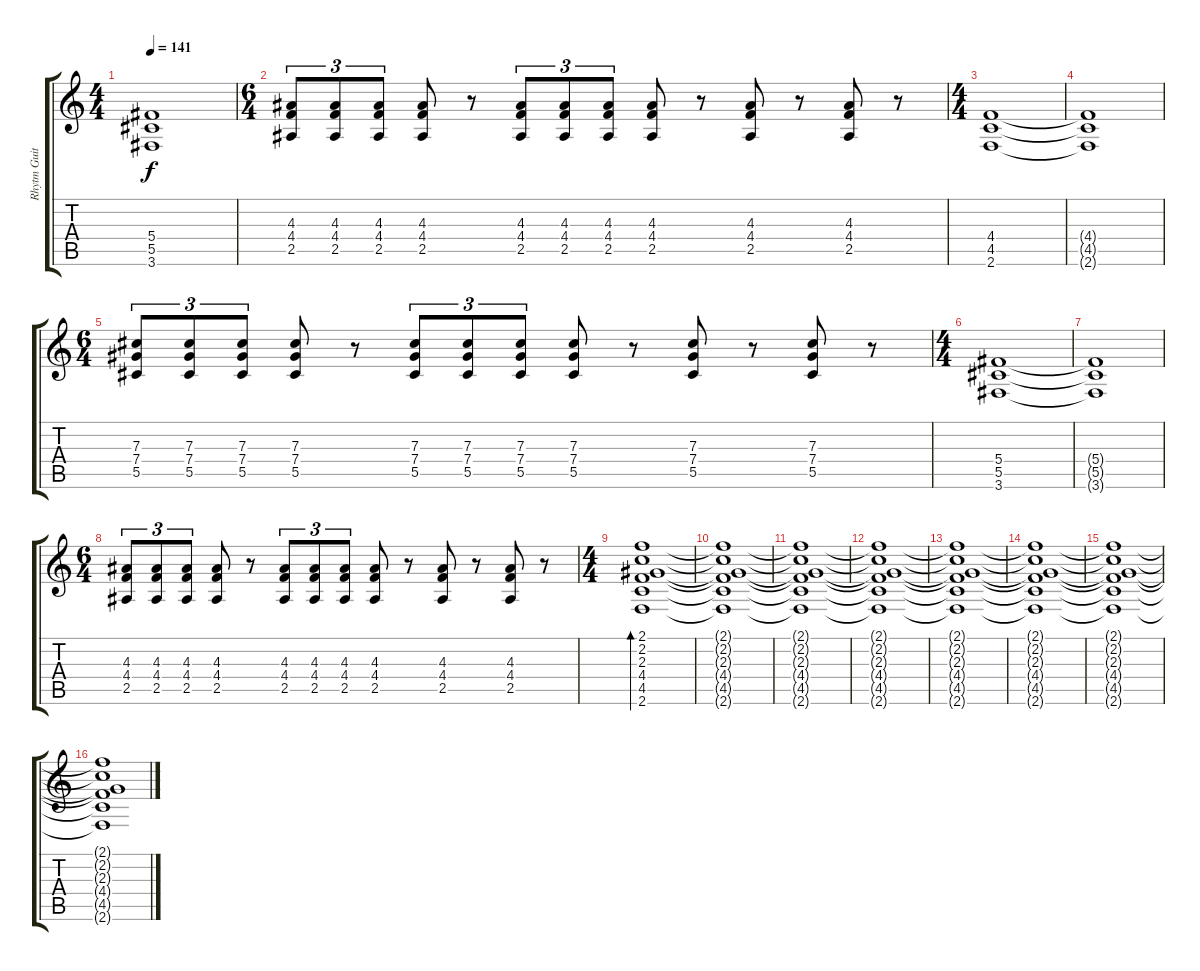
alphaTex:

\track ("Rhytm Guitar" "Rhytm Guit") {instrument distortionguitar}
\staff {score tabs}
\tuning (Eb4 Bb3 Gb3 Db3 Ab2 Eb2) {hide}
\ts (4 4)
\tempo 141
\clef g2
\ks c
(5.4{t} 5.5{t} 3.6{t}).1{dy f} |
\ts (6 4)
(4.3 4.4 2.5).8{tu (3 2)} (4.3 4.4 2.5).8{tu (3 2)} (4.3 4.4 2.5).8{tu (3 2)} (4.3 4.4 2.5).8 r.8 (4.3 4.4 2.5).8{tu (3 2)} (4.3 4.4 2.5).8{tu (3 2)} (4.3 4.4 2.5).8{tu (3 2)} (4.3 4.4 2.5).8 r.8 (4.3 4.4 2.5).8 r.8 (4.3 4.4 2.5).8 r.8 |
\ts (4 4)
(4.4 4.5 2.6).1 |
(4.4{t} 4.5{t} 2.6{t}).1 |
\ts (6 4)
(7.3 7.4 5.5).8{tu (3 2)} (7.3 7.4 5.5).8{tu (3 2)} (7.3 7.4 5.5).8{tu (3 2)} (7.3 7.4 5.5).8 r.8 (7.3 7.4 5.5).8{tu (3 2)} (7.3 7.4 5.5).8{tu (3 2)} (7.3 7.4 5.5).8{tu (3 2)} (7.3 7.4 5.5).8 r.8 (7.3 7.4 5.5).8 r.8 (7.3 7.4 5.5).8 r.8 |
\ts (4 4)
(5.4 5.5 3.6).1 |
(5.4{t} 5.5{t} 3.6{t}).1 |
\ts (6 4)
(4.3 4.4 2.5).8{tu (3 2)} (4.3 4.4 2.5).8{tu (3 2)} (4.3 4.4 2.5).8{tu (3 2)} (4.3 4.4 2.5).8 r.8 (4.3 4.4 2.5).8{tu (3 2)} (4.3 4.4 2.5).8{tu (3 2)} (4.3 4.4 2.5).8{tu (3 2)} (4.3 4.4 2.5).8 r.8 (4.3 4.4 2.5).8 r.8 (4.3 4.4 2.5).8 r.8 |
\ts (4 4)
(2.1 2.2 2.3 4.4 4.5 2.6).1{bd 120 instrument overdrivenguitar} |
(2.1{t} 2.2{t} 2.3{t} 4.4{t} 4.5{t} 2.6{t}).1 |
(2.1{t} 2.2{t} 2.3{t} 4.4{t} 4.5{t} 2.6{t}).1 |
(2.1{t} 2.2{t} 2.3{t} 4.4{t} 4.5{t} 2.6{t}).1 |
(2.1{t} 2.2{t} 2.3{t} 4.4{t} 4.5{t} 2.6{t}).1{volume 0} |
(2.1{t} 2.2{t} 2.3{t} 4.4{t} 4.5{t} 2.6{t}).1 |
(2.1{t} 2.2{t} 2.3{t} 4.4{t} 4.5{t} 2.6{t}).1 |
(2.1{t} 2.2{t} 2.3{t} 4.4{t} 4.5{t} 2.6{t}).1
